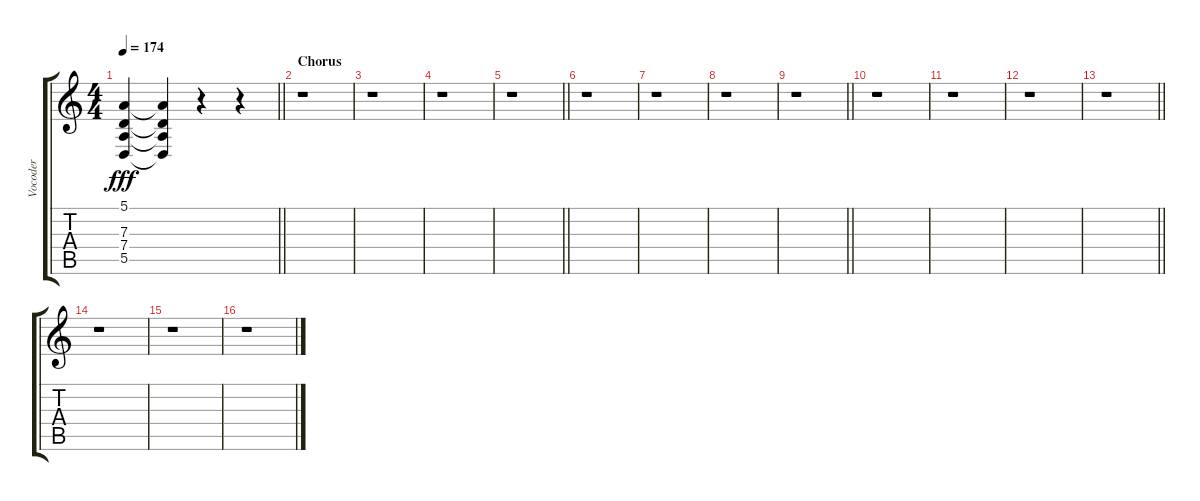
\track ("Vocoder" "Vocoder") {instrument choiraahs}
\staff {score tabs}
\tuning (E4 B3 G3 D3 A2 D2) {hide}
\ts (4 4)
\tempo 174
\clef g2
\barLineRight lightlight
\ks c
(5.1 7.3 7.4 5.5).4{dy fff} (5.1{t} 7.3{t} 7.4{t} 5.5{t}).4 r.4 r.4 |
\section ("" "Chorus")
r.1 |
r.1 |
r.1 |
\barLineRight lightlight
r.1 |
r.1 |
r.1 |
r.1 |
\barLineRight lightlight
r.1 |
r.1 |
r.1 |
r.1 |
\barLineRight lightlight
r.1 |
r.1 |
r.1 |
r.1
